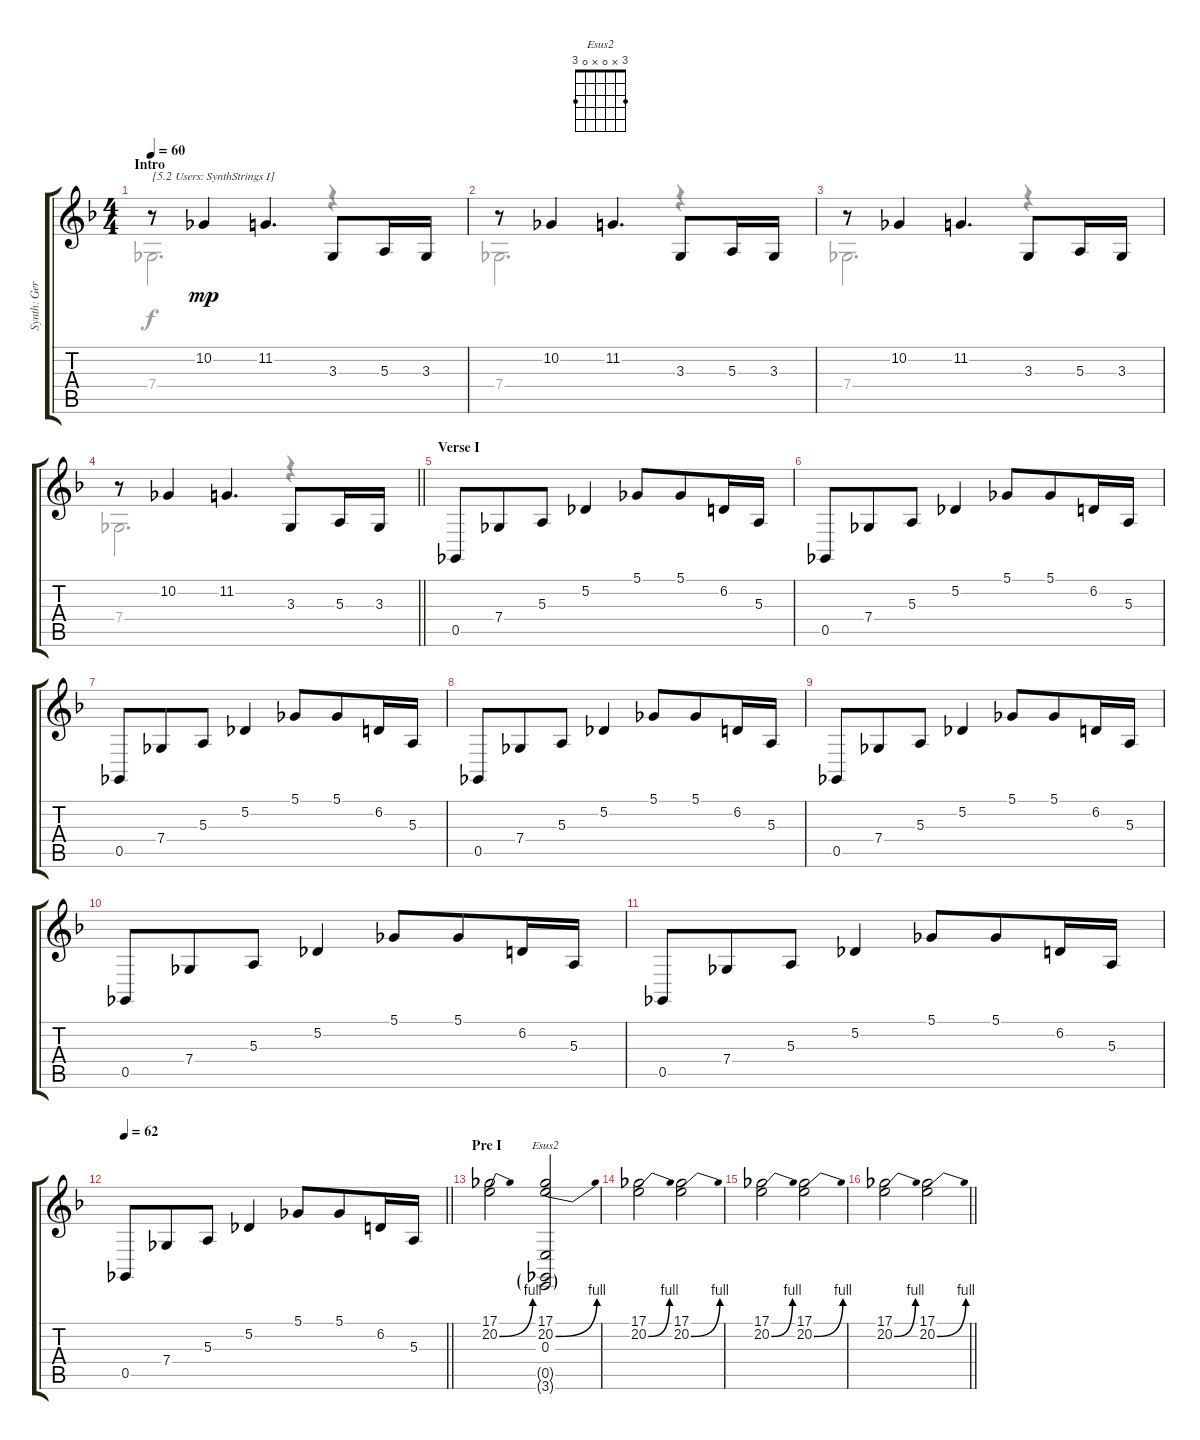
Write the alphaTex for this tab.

\track ("Synth: Gerald" "Synth: Ger") {instrument synthstrings1}
\staff {score tabs}
\tuning (Db4 Ab3 E3 B2 Gb2 Db2) {hide}
\chord ("Esus2" 3 x 0 x 0 3)
\voice
\ts (4 4)
\section ("" "Intro")
\tempo 60
\clef g2
\ks f
r.8{txt "[5.2 Users: SynthStrings I]" dy mp instrument synthstrings1} 10.2.4 11.2.4{d} 3.3.8 5.3.16 3.3.16 |
r.8 10.2.4 11.2.4{d} 3.3.8 5.3.16 3.3.16 |
r.8 10.2.4 11.2.4{d} 3.3.8 5.3.16 3.3.16 |
\barLineRight lightlight
r.8 10.2.4 11.2.4{d} 3.3.8 5.3.16 3.3.16 |
\section ("" "Verse I")
0.5.8 7.4.8{beam merge} 5.3.8 5.2.4 5.1.8{beam merge} 5.1.8 6.2.16 5.3.16 |
0.5.8 7.4.8{beam merge} 5.3.8 5.2.4 5.1.8{beam merge} 5.1.8 6.2.16 5.3.16 |
0.5.8 7.4.8{beam merge} 5.3.8 5.2.4 5.1.8{beam merge} 5.1.8 6.2.16 5.3.16 |
0.5.8 7.4.8{beam merge} 5.3.8 5.2.4 5.1.8{beam merge} 5.1.8 6.2.16 5.3.16 |
0.5.8 7.4.8{beam merge} 5.3.8 5.2.4 5.1.8{beam merge} 5.1.8 6.2.16 5.3.16 |
0.5.8 7.4.8{beam merge} 5.3.8 5.2.4 5.1.8{beam merge} 5.1.8 6.2.16 5.3.16 |
0.5.8 7.4.8{beam merge} 5.3.8 5.2.4 5.1.8{beam merge} 5.1.8 6.2.16 5.3.16 |
\tempo 62
\barLineRight lightlight
0.5.8 7.4.8{beam merge} 5.3.8 5.2.4 5.1.8{beam merge} 5.1.8 6.2.16 5.3.16 |
\section ("" "Pre I")
(17.1 20.2{be (bend 0 0 60 4)}).2 (17.1 20.2{be (bend 0 0 60 4)} 0.3 0.5{g} 3.6{g}).2{ch "Esus2"} |
(17.1 20.2{be (bend 0 0 60 4)}).2 (17.1 20.2{be (bend 0 0 60 4)}).2 |
(17.1 20.2{be (bend 0 0 60 4)}).2 (17.1 20.2{be (bend 0 0 60 4)}).2 |
\barLineRight lightlight
(17.1 20.2{be (bend 0 0 60 4)}).2 (17.1 20.2{be (bend 0 0 60 4)}).2
\voice
\clef g2
\ottava regular
\simile none
\ks f
7.4.2{d dy f} r.4 |
7.4.2{d} r.4 |
7.4.2{d} r.4 |
\barLineRight lightlight
7.4.2{d} r.4 |
|
|
|
|
|
|
|
\barLineRight lightlight
|
|
|
|
\barLineRight lightlight
